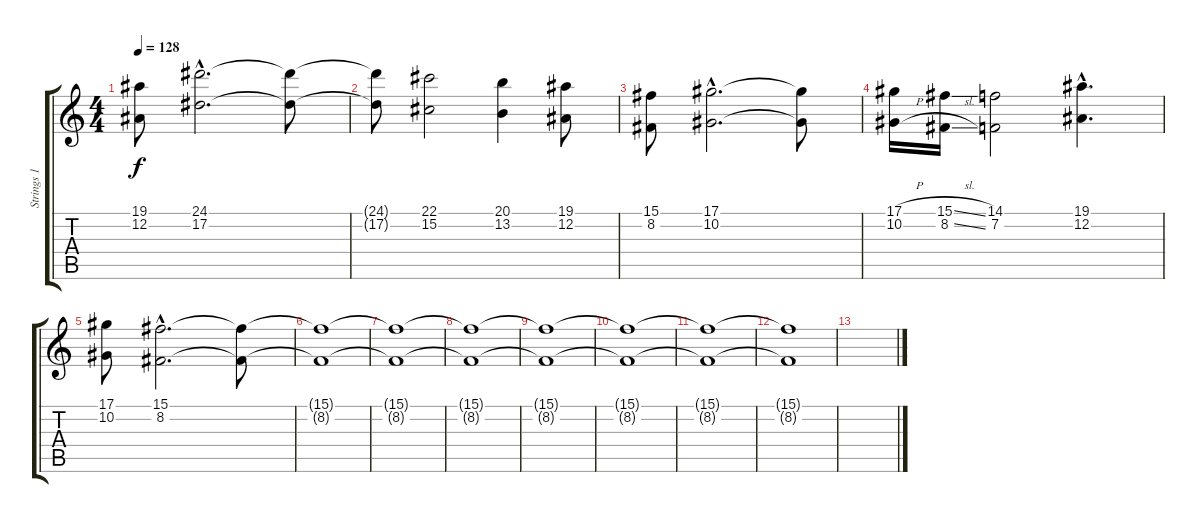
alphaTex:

\track ("Strings 1" "Strings 1") {instrument stringensemble1}
\staff {score tabs}
\tuning (Eb4 Bb3 Gb3 Db3 Ab2 Eb2) {hide}
\ts (4 4)
\tempo 128
\clef g2
\ks c
(19.1 12.2).8{dy f} (24.1{hac} 17.2{hac}).2{d} (24.1{t} 17.2{t}).8 |
(24.1{t} 17.2{t}).8 (22.1 15.2).2 (20.1 13.2).4 (19.1 12.2).8 |
(15.1 8.2).8 (17.1{hac} 10.2{hac}).2{d} (17.1{t} 10.2{t}).8 |
(17.1{h} 10.2{h}).16 (15.1{sl} 8.2{sl}).16 (14.1 7.2).2 (19.1{hac} 12.2{hac}).4{d} |
(17.1 10.2).8 (15.1{hac} 8.2{hac}).2{d} (15.1{t} 8.2{t}).8 |
(15.1{t} 8.2{t}).1 |
(15.1{t} 8.2{t}).1{volume 0} |
(15.1{t} 8.2{t}).1 |
(15.1{t} 8.2{t}).1 |
(15.1{t} 8.2{t}).1 |
(15.1{t} 8.2{t}).1 |
(15.1{t} 8.2{t}).1 |
\section ("" "")
